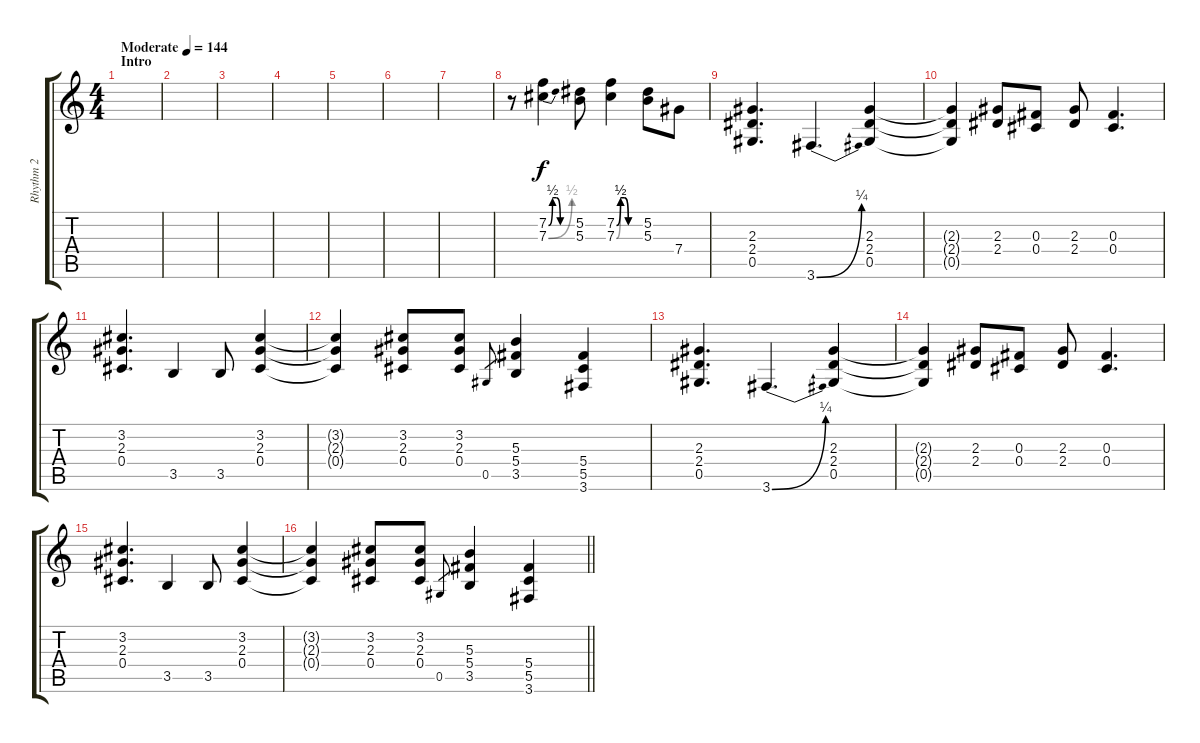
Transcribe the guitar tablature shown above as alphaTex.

\track ("Rhythm 2" "Rhythm 2") {instrument overdrivenguitar}
\staff {score tabs}
\tuning (Eb4 Bb3 Gb3 Db3 Ab2 Eb2) {hide}
\ts (4 4)
\section ("" "Intro")
\tempo (144 "Moderate")
\clef g2
\ks c
|
|
|
|
|
|
|
r.8 (7.2{be (custom 0 0 10 2 20 2 30 0 60 0)} 7.3{be (bend 0 0 60 2)}).4 (5.2 5.3).8 (7.2{be (custom 0 0 10 2 20 2 30 0 60 0)} 7.3{be (custom 0 0 10 2 20 2 30 0 60 0)}).4 (5.2 5.3).8 7.4.8 |
(2.3 2.4 0.5).4{d} 3.6{be (bend 0 0 60 1)}.4{d} (2.3 2.4 0.5).4 |
(2.3{t} 2.4{t} 0.5{t}).4 (2.3 2.4).8 (0.3 0.4).8 (2.3 2.4).8 (0.3 0.4).4{d} |
(3.2 2.3 0.4).4{d} 3.5.4 3.5.8 (3.2 2.3 0.4).4 |
(3.2{t} 2.3{t} 0.4{t}).4 (3.2 2.3 0.4).8 (3.2 2.3 0.4).8 0.5.8{gr} (5.3 5.4 3.5).4 (5.4 5.5 3.6).4 |
(2.3 2.4 0.5).4{d} 3.6{be (bend 0 0 60 1)}.4{d} (2.3 2.4 0.5).4 |
(2.3{t} 2.4{t} 0.5{t}).4 (2.3 2.4).8 (0.3 0.4).8 (2.3 2.4).8 (0.3 0.4).4{d} |
(3.2 2.3 0.4).4{d} 3.5.4 3.5.8 (3.2 2.3 0.4).4 |
\barLineRight lightlight
(3.2{t} 2.3{t} 0.4{t}).4 (3.2 2.3 0.4).8 (3.2 2.3 0.4).8 0.5.8{gr} (5.3 5.4 3.5).4 (5.4 5.5 3.6).4
